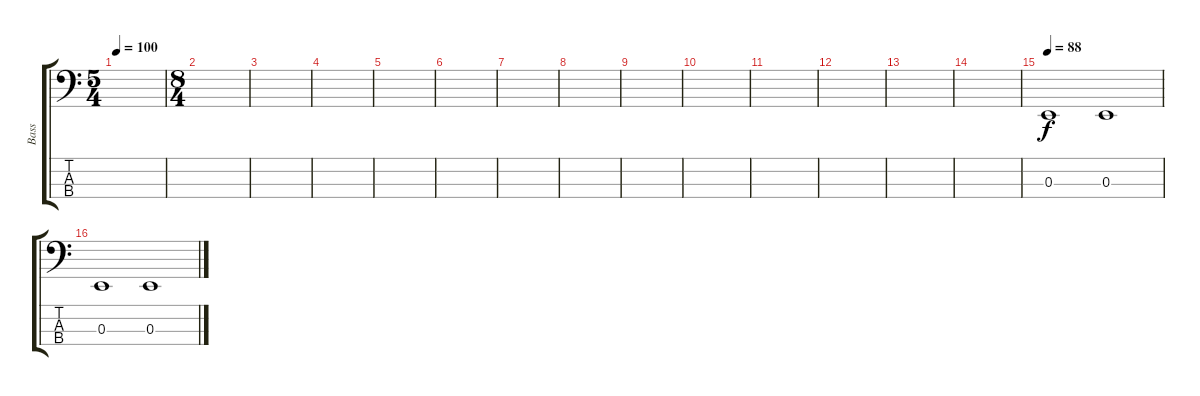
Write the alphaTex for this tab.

\track ("Bass" "Bass") {instrument slapbass2}
\staff {score tabs}
\tuning (G2 D2 E1 B0) {hide}
\ts (5 4)
\tempo 100
\clef f4
\ks c
|
\ts (8 4)
|
|
|
|
|
|
|
|
|
|
|
|
|
\tempo 88
0.3.1 0.3.1 |
0.3.1 0.3.1
